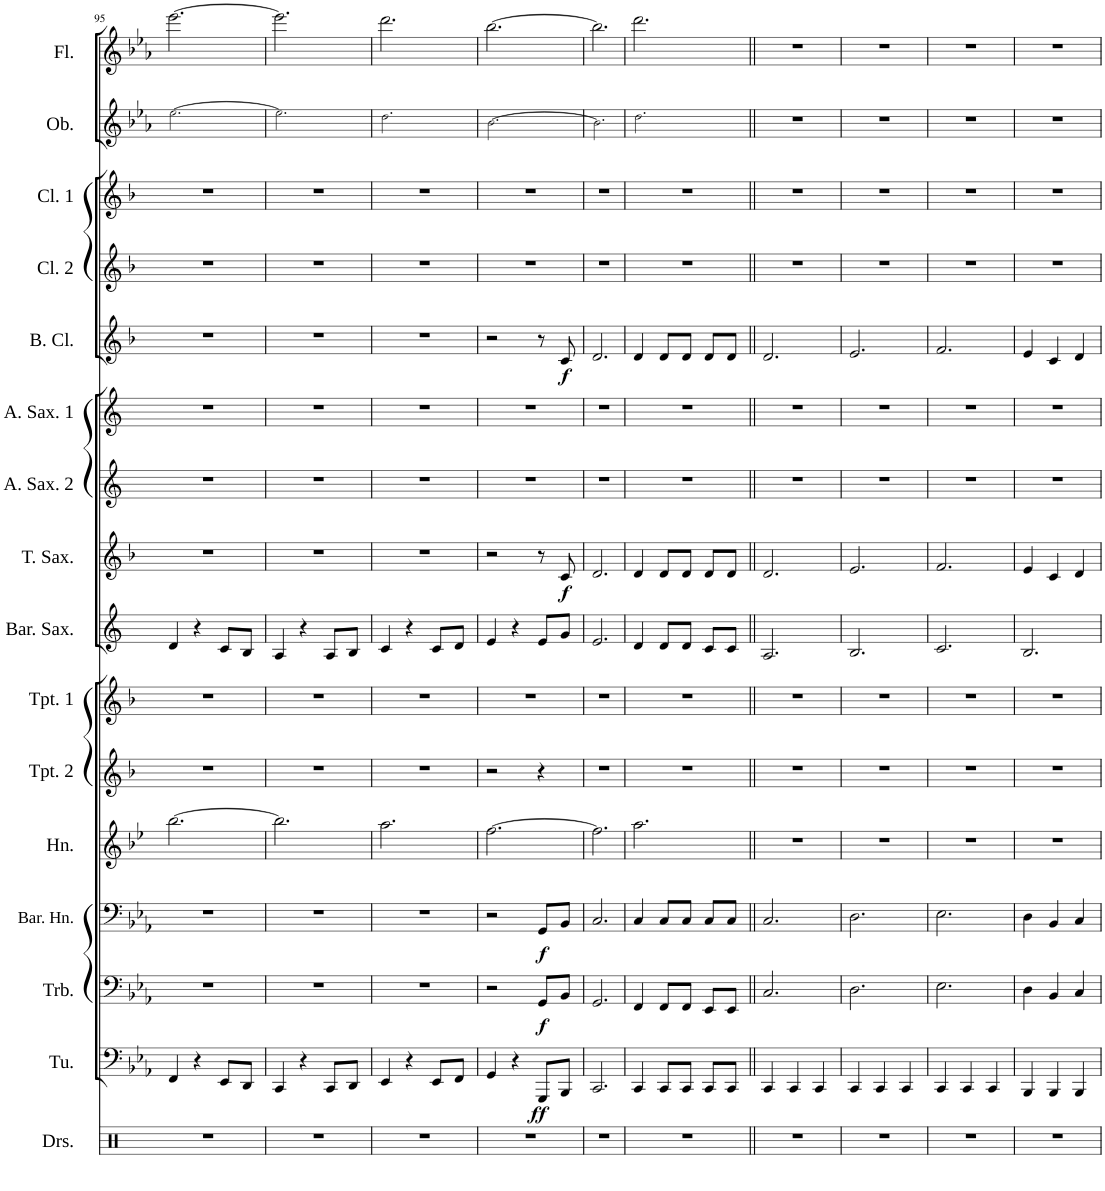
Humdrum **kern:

**kern	**kern	**dynam	**kern	**dynam	**kern	**dynam	**kern	**kern	**kern	**kern	**kern	**dynam	**kern	**kern	**kern	**dynam	**kern	**kern	**kern	**kern
*part16	*part15	*part15	*part14	*part14	*part13	*part13	*part12	*part11	*part10	*part9	*part8	*part8	*part7	*part6	*part5	*part5	*part4	*part3	*part2	*part1
*staff16	*staff15	*staff15	*staff14	*staff14	*staff13	*staff13	*staff12	*staff11	*staff10	*staff9	*staff8	*staff8	*staff7	*staff6	*staff5	*staff5	*staff4	*staff3	*staff2	*staff1
*I"Drumset	*I"Tuba	*	*I"Trombone	*	*I"Baritone Horn	*	*I"Horn	*I"Trumpet 2	*I"Trumpet 1	*I"Baritone Saxophone	*I"Tenor Saxophone	*	*I"Alto Saxophone 2	*I"Alto Saxophone 1	*I"Bass Clarinet	*	*I"Clarinet 2	*I"Clarinet 1	*I"Oboe	*I"Flute
*I'Drs.	*I'Tu.	*	*I'Trb.	*	*I'Bar. Hn.	*	*I'Hn.	*I'Tpt. 2	*I'Tpt. 1	*I'Bar. Sax.	*I'T. Sax.	*	*I'A. Sax. 2	*I'A. Sax. 1	*I'B. Cl.	*	*I'Cl. 2	*I'Cl. 1	*I'Ob.	*I'Fl.
!!LO:PB:g=z
*clefX	*clefF4	*	*clefF4	*	*clefF4	*	*clefG2	*clefG2	*clefG2	*clefG2	*clefG2	*	*clefG2	*clefG2	*clefG2	*	*clefG2	*clefG2	*clefG2	*clefG2
*	*	*	*	*	*Trd4c7	*	*Trd4c7	*Trd1c2	*Trd1c2	*Trd12c21	*Trd8c14	*	*Trd5c9	*Trd5c9	*Trd8c14	*	*Trd1c2	*Trd1c2	*	*
*k[]	*k[b-e-a-]	*	*k[b-e-a-]	*	*k[b-e-a-]	*	*k[b-e-]	*k[b-]	*k[b-]	*k[]	*k[b-]	*	*k[]	*k[]	*k[b-]	*	*k[b-]	*k[b-]	*k[b-e-a-]	*k[b-e-a-]
*M3/4	*M3/4	*	*M3/4	*	*M3/4	*	*M3/4	*M3/4	*M3/4	*M3/4	*M3/4	*	*M3/4	*M3/4	*M3/4	*	*M3/4	*M3/4	*M3/4	*M3/4
=95	=95	=95	=95	=95	=95	=95	=95	=95	=95	=95	=95	=95	=95	=95	=95	=95	=95	=95	=95	=95
2.r	4FF/	.	2.r	.	2.r	.	[2.bb-\	2.r	2.r	4d/	2.r	.	2.r	2.r	2.r	.	2.r	2.r	[2.ee-!\	[2.eee-\
.	4r	.	.	.	.	.	.	.	.	4r	.	.	.	.	.	.	.	.	.	.
.	8EE-/L	.	.	.	.	.	.	.	.	8c/L	.	.	.	.	.	.	.	.	.	.
.	8DD/J	.	.	.	.	.	.	.	.	8B/J	.	.	.	.	.	.	.	.	.	.
=96	=96	=96	=96	=96	=96	=96	=96	=96	=96	=96	=96	=96	=96	=96	=96	=96	=96	=96	=96	=96
2.r	4CC/	.	2.r	.	2.r	.	2.bb-\]	2.r	2.r	4A/	2.r	.	2.r	2.r	2.r	.	2.r	2.r	2.ee-!\]	2.eee-\]
.	4r	.	.	.	.	.	.	.	.	4r	.	.	.	.	.	.	.	.	.	.
.	8CC/L	.	.	.	.	.	.	.	.	8A/L	.	.	.	.	.	.	.	.	.	.
.	8DD/J	.	.	.	.	.	.	.	.	8B/J	.	.	.	.	.	.	.	.	.	.
=97	=97	=97	=97	=97	=97	=97	=97	=97	=97	=97	=97	=97	=97	=97	=97	=97	=97	=97	=97	=97
2.r	4EE-/	.	2.r	.	2.r	.	2.aa\	2.r	2.r	4c/	2.r	.	2.r	2.r	2.r	.	2.r	2.r	2.dd!\	2.ddd\
.	4r	.	.	.	.	.	.	.	.	4r	.	.	.	.	.	.	.	.	.	.
.	8EE-/L	.	.	.	.	.	.	.	.	8c/L	.	.	.	.	.	.	.	.	.	.
.	8FF/J	.	.	.	.	.	.	.	.	8d/J	.	.	.	.	.	.	.	.	.	.
=98	=98	=98	=98	=98	=98	=98	=98	=98	=98	=98	=98	=98	=98	=98	=98	=98	=98	=98	=98	=98
2.r	4GG/	.	2r	.	2r	.	[2.ff\	2r	2.r	4e/	2r	.	2.r	2.r	2r	.	2.r	2.r	[2.b-!\	[2.bb-\
.	4r	.	.	.	.	.	.	.	.	4r	.	.	.	.	.	.	.	.	.	.
!	!	!LO:DY:b	!	!LO:DY:b	!	!LO:DY:b	!	!	!	!	!	!	!	!	!	!	!	!	!	!
.	8GGG/L	ff	8GG/L	f	8GG/L	f	.	4r	.	8e/L	8r	.	.	.	8r	.	.	.	.	.
!	!	!	!	!	!	!	!	!	!	!	!	!LO:DY:b	!	!	!	!LO:DY:b	!	!	!	!
.	8BBB-/J	.	8BB-/J	.	8BB-/J	.	.	.	.	8g/J	8c/	f	.	.	8c/	f	.	.	.	.
=99	=99	=99	=99	=99	=99	=99	=99	=99	=99	=99	=99	=99	=99	=99	=99	=99	=99	=99	=99	=99
2.r	2.CC/	.	2.GG/	.	2.C/	.	2.ff\]	2.r	2.r	2.e/	2.d/	.	2.r	2.r	2.d/	.	2.r	2.r	2.b-!\]	2.bb-\]
=100	=100	=100	=100	=100	=100	=100	=100	=100	=100	=100	=100	=100	=100	=100	=100	=100	=100	=100	=100	=100
2.r	4CC/	.	4FF/	.	4C/	.	2.aa\	2.r	2.r	4d/	4d/	.	2.r	2.r	4d/	.	2.r	2.r	2.dd!\	2.ddd\
.	8CC/L	.	8FF/L	.	8C/L	.	.	.	.	8d/L	8d/L	.	.	.	8d/L	.	.	.	.	.
.	8CC/J	.	8FF/J	.	8C/J	.	.	.	.	8d/J	8d/J	.	.	.	8d/J	.	.	.	.	.
.	8CC/L	.	8EE-/L	.	8C/L	.	.	.	.	8c/L	8d/L	.	.	.	8d/L	.	.	.	.	.
.	8CC/J	.	8EE-/J	.	8C/J	.	.	.	.	8c/J	8d/J	.	.	.	8d/J	.	.	.	.	.
=101||	=101||	=101||	=101||	=101||	=101||	=101||	=101||	=101||	=101||	=101||	=101||	=101||	=101||	=101||	=101||	=101||	=101||	=101||	=101||	=101||
2.r	4CC/	.	2.C/	.	2.C/	.	2.r	2.r	2.r	2.A/	2.d/	.	2.r	2.r	2.d/	.	2.r	2.r	2.r	2.r
.	4CC/	.	.	.	.	.	.	.	.	.	.	.	.	.	.	.	.	.	.	.
.	4CC/	.	.	.	.	.	.	.	.	.	.	.	.	.	.	.	.	.	.	.
=102	=102	=102	=102	=102	=102	=102	=102	=102	=102	=102	=102	=102	=102	=102	=102	=102	=102	=102	=102	=102
2.r	4CC/	.	2.D\	.	2.D\	.	2.r	2.r	2.r	2.B/	2.e/	.	2.r	2.r	2.e/	.	2.r	2.r	2.r	2.r
.	4CC/	.	.	.	.	.	.	.	.	.	.	.	.	.	.	.	.	.	.	.
.	4CC/	.	.	.	.	.	.	.	.	.	.	.	.	.	.	.	.	.	.	.
=103	=103	=103	=103	=103	=103	=103	=103	=103	=103	=103	=103	=103	=103	=103	=103	=103	=103	=103	=103	=103
2.r	4CC/	.	2.E-\	.	2.E-\	.	2.r	2.r	2.r	2.c/	2.f/	.	2.r	2.r	2.f/	.	2.r	2.r	2.r	2.r
.	4CC/	.	.	.	.	.	.	.	.	.	.	.	.	.	.	.	.	.	.	.
.	4CC/	.	.	.	.	.	.	.	.	.	.	.	.	.	.	.	.	.	.	.
=104	=104	=104	=104	=104	=104	=104	=104	=104	=104	=104	=104	=104	=104	=104	=104	=104	=104	=104	=104	=104
2.r	4BBB-/	.	4D\	.	4D\	.	2.r	2.r	2.r	2.B/	4e/	.	2.r	2.r	4e/	.	2.r	2.r	2.r	2.r
.	4BBB-/	.	4BB-/	.	4BB-/	.	.	.	.	.	4c/	.	.	.	4c/	.	.	.	.	.
.	4BBB-/	.	4C/	.	4C/	.	.	.	.	.	4d/	.	.	.	4d/	.	.	.	.	.
=	=	=	=	=	=	=	=	=	=	=	=	=	=	=	=	=	=	=	=	=
*-	*-	*-	*-	*-	*-	*-	*-	*-	*-	*-	*-	*-	*-	*-	*-	*-	*-	*-	*-	*-
